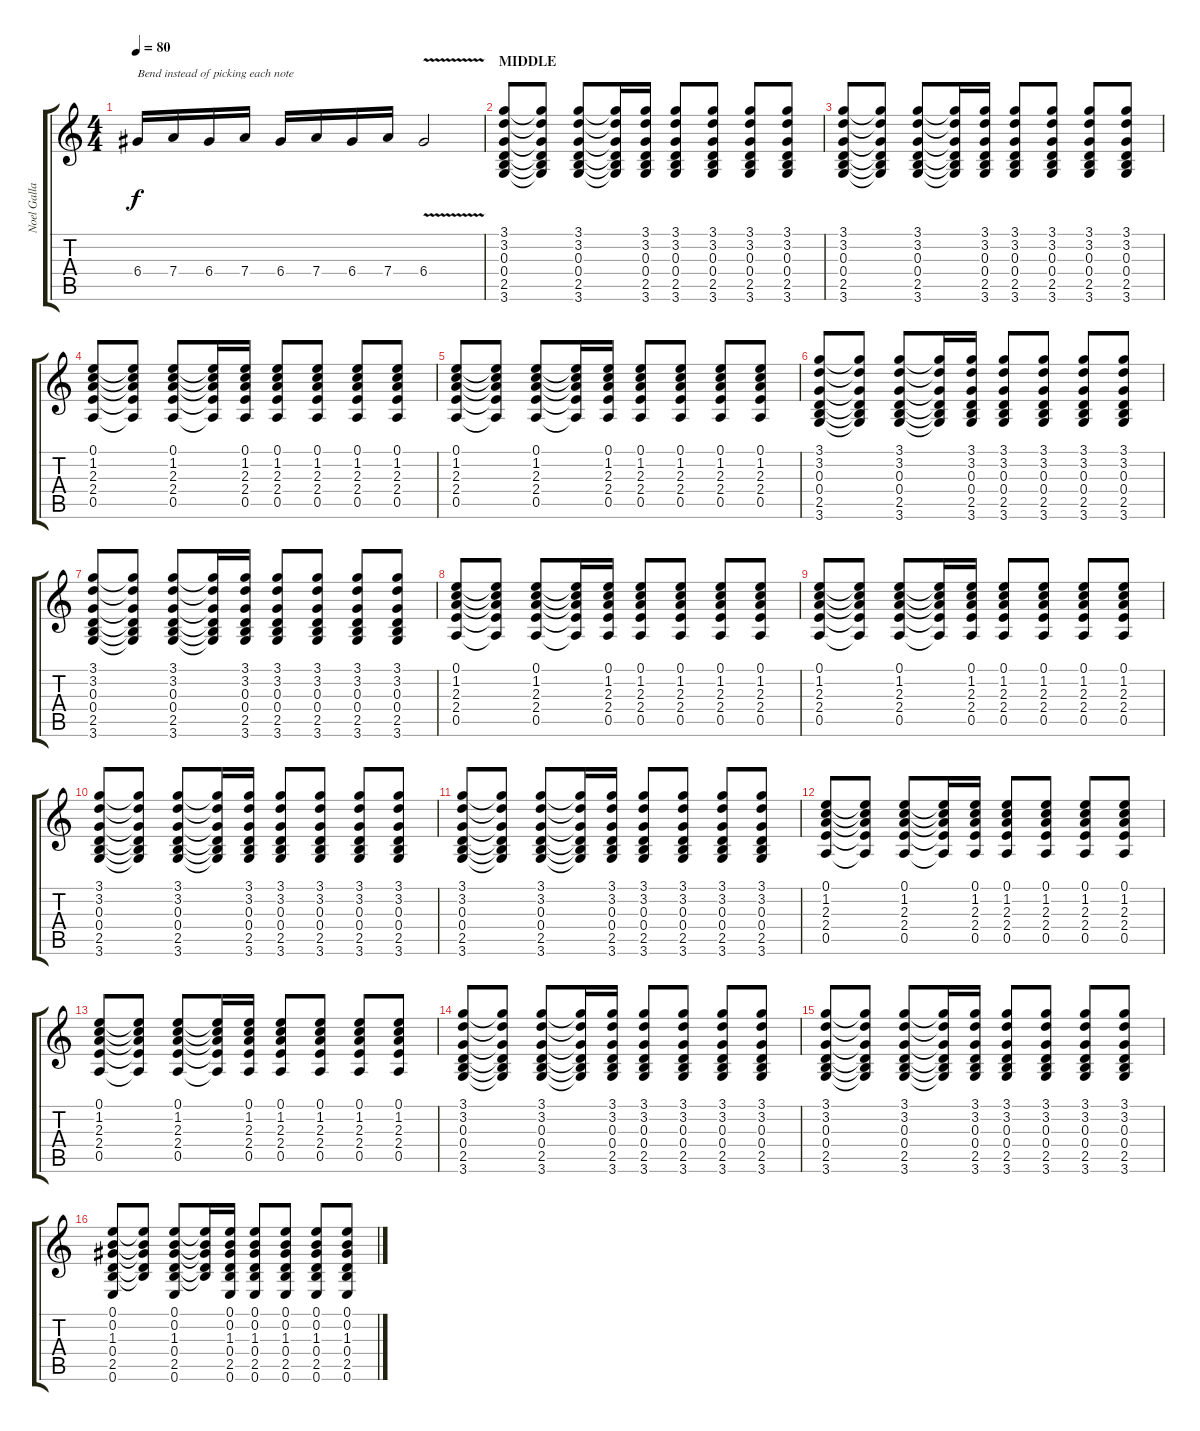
\track ("Noel Gallagher" "Noel Galla") {instrument distortionguitar}
\staff {score tabs}
\tuning (E4 B3 G3 D3 A2 E2) {hide}
\ts (4 4)
\tempo 80
\clef g2
\ks c
6.4.16{txt "Bend instead of picking each note" dy f} 7.4.16 6.4.16 7.4.16 6.4.16 7.4.16 6.4.16 7.4.16 6.4{v}.2 |
\section ("" "MIDDLE")
(3.1 3.2 0.3 0.4 2.5 3.6).8 (3.1{t} 3.2{t} 0.3{t} 0.4{t} 2.5{t} 3.6{t}).8 (3.1 3.2 0.3 0.4 2.5 3.6).8 (3.1{t} 3.2{t} 0.3{t} 0.4{t} 2.5{t} 3.6{t}).16 (3.1 3.2 0.3 0.4 2.5 3.6).16 (3.1 3.2 0.3 0.4 2.5 3.6).8 (3.1 3.2 0.3 0.4 2.5 3.6).8 (3.1 3.2 0.3 0.4 2.5 3.6).8 (3.1 3.2 0.3 0.4 2.5 3.6).8 |
(3.1 3.2 0.3 0.4 2.5 3.6).8 (3.1{t} 3.2{t} 0.3{t} 0.4{t} 2.5{t} 3.6{t}).8 (3.1 3.2 0.3 0.4 2.5 3.6).8 (3.1{t} 3.2{t} 0.3{t} 0.4{t} 2.5{t} 3.6{t}).16 (3.1 3.2 0.3 0.4 2.5 3.6).16 (3.1 3.2 0.3 0.4 2.5 3.6).8 (3.1 3.2 0.3 0.4 2.5 3.6).8 (3.1 3.2 0.3 0.4 2.5 3.6).8 (3.1 3.2 0.3 0.4 2.5 3.6).8 |
(0.1 1.2 2.3 2.4 0.5).8 (0.1{t} 1.2{t} 2.3{t} 2.4{t} 0.5{t}).8 (0.1 1.2 2.3 2.4 0.5).8 (0.1{t} 1.2{t} 2.3{t} 2.4{t} 0.5{t}).16 (0.1 1.2 2.3 2.4 0.5).16 (0.1 1.2 2.3 2.4 0.5).8 (0.1 1.2 2.3 2.4 0.5).8 (0.1 1.2 2.3 2.4 0.5).8 (0.1 1.2 2.3 2.4 0.5).8 |
(0.1 1.2 2.3 2.4 0.5).8 (0.1{t} 1.2{t} 2.3{t} 2.4{t} 0.5{t}).8 (0.1 1.2 2.3 2.4 0.5).8 (0.1{t} 1.2{t} 2.3{t} 2.4{t} 0.5{t}).16 (0.1 1.2 2.3 2.4 0.5).16 (0.1 1.2 2.3 2.4 0.5).8 (0.1 1.2 2.3 2.4 0.5).8 (0.1 1.2 2.3 2.4 0.5).8 (0.1 1.2 2.3 2.4 0.5).8 |
(3.1 3.2 0.3 0.4 2.5 3.6).8 (3.1{t} 3.2{t} 0.3{t} 0.4{t} 2.5{t} 3.6{t}).8 (3.1 3.2 0.3 0.4 2.5 3.6).8 (3.1{t} 3.2{t} 0.3{t} 0.4{t} 2.5{t} 3.6{t}).16 (3.1 3.2 0.3 0.4 2.5 3.6).16 (3.1 3.2 0.3 0.4 2.5 3.6).8 (3.1 3.2 0.3 0.4 2.5 3.6).8 (3.1 3.2 0.3 0.4 2.5 3.6).8 (3.1 3.2 0.3 0.4 2.5 3.6).8 |
(3.1 3.2 0.3 0.4 2.5 3.6).8 (3.1{t} 3.2{t} 0.3{t} 0.4{t} 2.5{t} 3.6{t}).8 (3.1 3.2 0.3 0.4 2.5 3.6).8 (3.1{t} 3.2{t} 0.3{t} 0.4{t} 2.5{t} 3.6{t}).16 (3.1 3.2 0.3 0.4 2.5 3.6).16 (3.1 3.2 0.3 0.4 2.5 3.6).8 (3.1 3.2 0.3 0.4 2.5 3.6).8 (3.1 3.2 0.3 0.4 2.5 3.6).8 (3.1 3.2 0.3 0.4 2.5 3.6).8 |
(0.1 1.2 2.3 2.4 0.5).8 (0.1{t} 1.2{t} 2.3{t} 2.4{t} 0.5{t}).8 (0.1 1.2 2.3 2.4 0.5).8 (0.1{t} 1.2{t} 2.3{t} 2.4{t} 0.5{t}).16 (0.1 1.2 2.3 2.4 0.5).16 (0.1 1.2 2.3 2.4 0.5).8 (0.1 1.2 2.3 2.4 0.5).8 (0.1 1.2 2.3 2.4 0.5).8 (0.1 1.2 2.3 2.4 0.5).8 |
(0.1 1.2 2.3 2.4 0.5).8 (0.1{t} 1.2{t} 2.3{t} 2.4{t} 0.5{t}).8 (0.1 1.2 2.3 2.4 0.5).8 (0.1{t} 1.2{t} 2.3{t} 2.4{t} 0.5{t}).16 (0.1 1.2 2.3 2.4 0.5).16 (0.1 1.2 2.3 2.4 0.5).8 (0.1 1.2 2.3 2.4 0.5).8 (0.1 1.2 2.3 2.4 0.5).8 (0.1 1.2 2.3 2.4 0.5).8 |
(3.1 3.2 0.3 0.4 2.5 3.6).8 (3.1{t} 3.2{t} 0.3{t} 0.4{t} 2.5{t} 3.6{t}).8 (3.1 3.2 0.3 0.4 2.5 3.6).8 (3.1{t} 3.2{t} 0.3{t} 0.4{t} 2.5{t} 3.6{t}).16 (3.1 3.2 0.3 0.4 2.5 3.6).16 (3.1 3.2 0.3 0.4 2.5 3.6).8 (3.1 3.2 0.3 0.4 2.5 3.6).8 (3.1 3.2 0.3 0.4 2.5 3.6).8 (3.1 3.2 0.3 0.4 2.5 3.6).8 |
(3.1 3.2 0.3 0.4 2.5 3.6).8 (3.1{t} 3.2{t} 0.3{t} 0.4{t} 2.5{t} 3.6{t}).8 (3.1 3.2 0.3 0.4 2.5 3.6).8 (3.1{t} 3.2{t} 0.3{t} 0.4{t} 2.5{t} 3.6{t}).16 (3.1 3.2 0.3 0.4 2.5 3.6).16 (3.1 3.2 0.3 0.4 2.5 3.6).8 (3.1 3.2 0.3 0.4 2.5 3.6).8 (3.1 3.2 0.3 0.4 2.5 3.6).8 (3.1 3.2 0.3 0.4 2.5 3.6).8 |
(0.1 1.2 2.3 2.4 0.5).8 (0.1{t} 1.2{t} 2.3{t} 2.4{t} 0.5{t}).8 (0.1 1.2 2.3 2.4 0.5).8 (0.1{t} 1.2{t} 2.3{t} 2.4{t} 0.5{t}).16 (0.1 1.2 2.3 2.4 0.5).16 (0.1 1.2 2.3 2.4 0.5).8 (0.1 1.2 2.3 2.4 0.5).8 (0.1 1.2 2.3 2.4 0.5).8 (0.1 1.2 2.3 2.4 0.5).8 |
(0.1 1.2 2.3 2.4 0.5).8 (0.1{t} 1.2{t} 2.3{t} 2.4{t} 0.5{t}).8 (0.1 1.2 2.3 2.4 0.5).8 (0.1{t} 1.2{t} 2.3{t} 2.4{t} 0.5{t}).16 (0.1 1.2 2.3 2.4 0.5).16 (0.1 1.2 2.3 2.4 0.5).8 (0.1 1.2 2.3 2.4 0.5).8 (0.1 1.2 2.3 2.4 0.5).8 (0.1 1.2 2.3 2.4 0.5).8 |
(3.1 3.2 0.3 0.4 2.5 3.6).8 (3.1{t} 3.2{t} 0.3{t} 0.4{t} 2.5{t} 3.6{t}).8 (3.1 3.2 0.3 0.4 2.5 3.6).8 (3.1{t} 3.2{t} 0.3{t} 0.4{t} 2.5{t} 3.6{t}).16 (3.1 3.2 0.3 0.4 2.5 3.6).16 (3.1 3.2 0.3 0.4 2.5 3.6).8 (3.1 3.2 0.3 0.4 2.5 3.6).8 (3.1 3.2 0.3 0.4 2.5 3.6).8 (3.1 3.2 0.3 0.4 2.5 3.6).8 |
(3.1 3.2 0.3 0.4 2.5 3.6).8 (3.1{t} 3.2{t} 0.3{t} 0.4{t} 2.5{t} 3.6{t}).8 (3.1 3.2 0.3 0.4 2.5 3.6).8 (3.1{t} 3.2{t} 0.3{t} 0.4{t} 2.5{t} 3.6{t}).16 (3.1 3.2 0.3 0.4 2.5 3.6).16 (3.1 3.2 0.3 0.4 2.5 3.6).8 (3.1 3.2 0.3 0.4 2.5 3.6).8 (3.1 3.2 0.3 0.4 2.5 3.6).8 (3.1 3.2 0.3 0.4 2.5 3.6).8 |
(0.1 0.2 1.3 0.4 2.5 0.6).8 (0.1{t} 0.2{t} 1.3{t} 0.4{t} 2.5{t}).8 (0.1 0.2 1.3 0.4 2.5 0.6).8 (0.1{t} 0.2{t} 1.3{t} 0.4{t} 2.5{t}).16 (0.1 0.2 1.3 0.4 2.5 0.6).16 (0.1 0.2 1.3 0.4 2.5 0.6).8 (0.1 0.2 1.3 0.4 2.5 0.6).8 (0.1 0.2 1.3 0.4 2.5 0.6).8 (0.1 0.2 1.3 0.4 2.5 0.6).8
